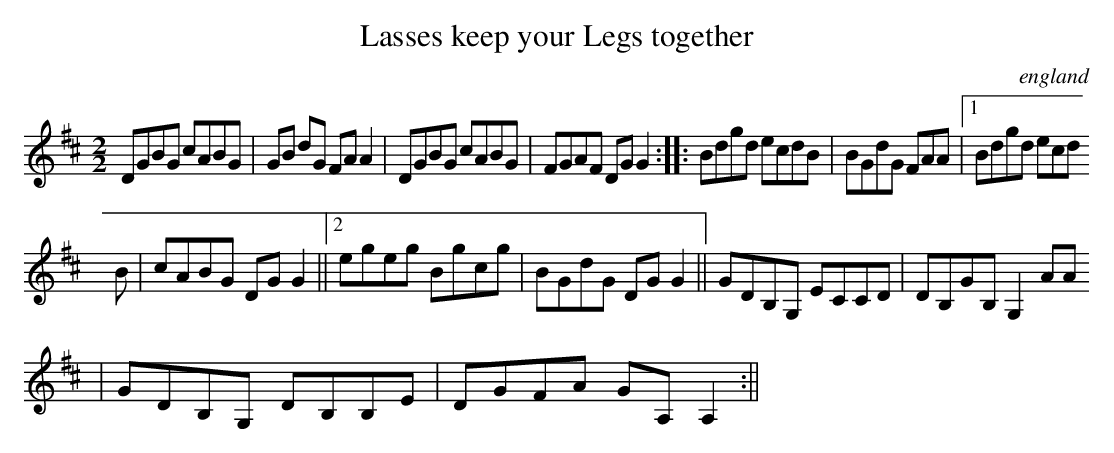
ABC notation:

X:1
T:Lasses keep your Legs together
O:england
M:2/2
L:1/8
K:D major
DGBG cABG|GB dG FAA2|DGBG cABG|FGAF DGG2:||:Bdgd ecdB|BGdG FAA|1Bdgd ecd
B|cABG DGG2||2egeg Bgcg|BGdG DGG2||GDB,G, ECCD|DB,GB, G,2AA
|GDB,G, DB,B,E|DGFA GA,A,2:||
